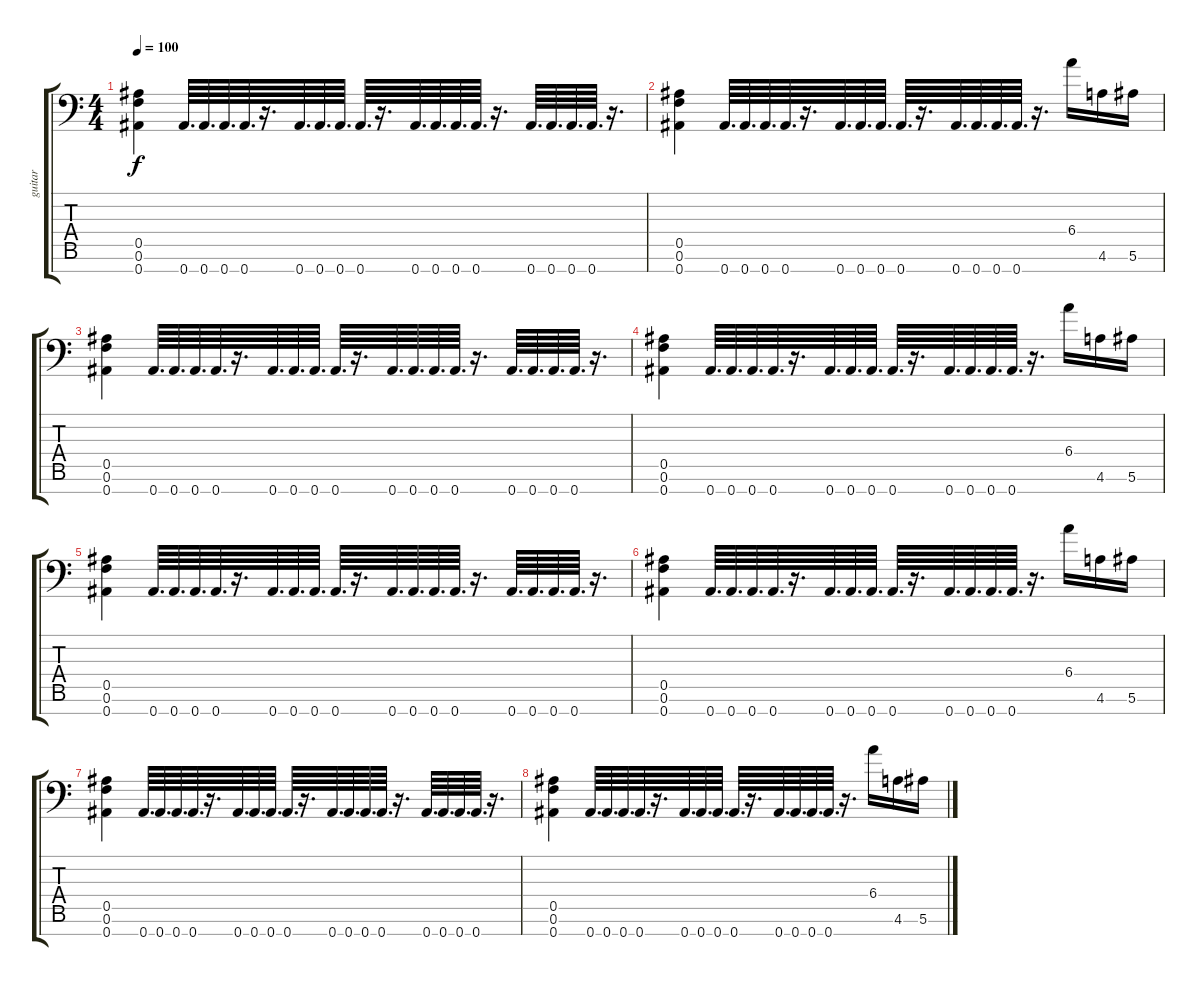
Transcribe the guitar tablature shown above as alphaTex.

\track ("guitar" "guitar") {instrument distortionguitar}
\staff {score tabs}
\tuning (F4 C4 Ab3 Eb3 Bb2 F2 Bb1) {hide}
\ts (4 4)
\tempo 100
\clef f4
\ks c
(0.5 0.6 0.7).4{dy f} 0.7.64{d} 0.7.64{d} 0.7.64{d} 0.7.64{d} r.16{d} 0.7.64{d} 0.7.64{d} 0.7.64{d} 0.7.64{d} r.16{d} 0.7.64{d} 0.7.64{d} 0.7.64{d} 0.7.64{d} r.16{d} 0.7.64{d} 0.7.64{d} 0.7.64{d} 0.7.64{d} r.16{d} |
(0.5 0.6 0.7).4 0.7.64{d} 0.7.64{d} 0.7.64{d} 0.7.64{d} r.16{d} 0.7.64{d} 0.7.64{d} 0.7.64{d} 0.7.64{d} r.16{d} 0.7.64{d} 0.7.64{d} 0.7.64{d} 0.7.64{d} r.16{d} 6.4.16 4.6.16 5.6.16 |
(0.5 0.6 0.7).4 0.7.64{d} 0.7.64{d} 0.7.64{d} 0.7.64{d} r.16{d} 0.7.64{d} 0.7.64{d} 0.7.64{d} 0.7.64{d} r.16{d} 0.7.64{d} 0.7.64{d} 0.7.64{d} 0.7.64{d} r.16{d} 0.7.64{d} 0.7.64{d} 0.7.64{d} 0.7.64{d} r.16{d} |
(0.5 0.6 0.7).4 0.7.64{d} 0.7.64{d} 0.7.64{d} 0.7.64{d} r.16{d} 0.7.64{d} 0.7.64{d} 0.7.64{d} 0.7.64{d} r.16{d} 0.7.64{d} 0.7.64{d} 0.7.64{d} 0.7.64{d} r.16{d} 6.4.16 4.6.16 5.6.16 |
(0.5 0.6 0.7).4 0.7.64{d} 0.7.64{d} 0.7.64{d} 0.7.64{d} r.16{d} 0.7.64{d} 0.7.64{d} 0.7.64{d} 0.7.64{d} r.16{d} 0.7.64{d} 0.7.64{d} 0.7.64{d} 0.7.64{d} r.16{d} 0.7.64{d} 0.7.64{d} 0.7.64{d} 0.7.64{d} r.16{d} |
(0.5 0.6 0.7).4 0.7.64{d} 0.7.64{d} 0.7.64{d} 0.7.64{d} r.16{d} 0.7.64{d} 0.7.64{d} 0.7.64{d} 0.7.64{d} r.16{d} 0.7.64{d} 0.7.64{d} 0.7.64{d} 0.7.64{d} r.16{d} 6.4.16 4.6.16 5.6.16 |
(0.5 0.6 0.7).4 0.7.64{d} 0.7.64{d} 0.7.64{d} 0.7.64{d} r.16{d} 0.7.64{d} 0.7.64{d} 0.7.64{d} 0.7.64{d} r.16{d} 0.7.64{d} 0.7.64{d} 0.7.64{d} 0.7.64{d} r.16{d} 0.7.64{d} 0.7.64{d} 0.7.64{d} 0.7.64{d} r.16{d} |
(0.5 0.6 0.7).4 0.7.64{d} 0.7.64{d} 0.7.64{d} 0.7.64{d} r.16{d} 0.7.64{d} 0.7.64{d} 0.7.64{d} 0.7.64{d} r.16{d} 0.7.64{d} 0.7.64{d} 0.7.64{d} 0.7.64{d} r.16{d} 6.4.16 4.6.16 5.6.16
